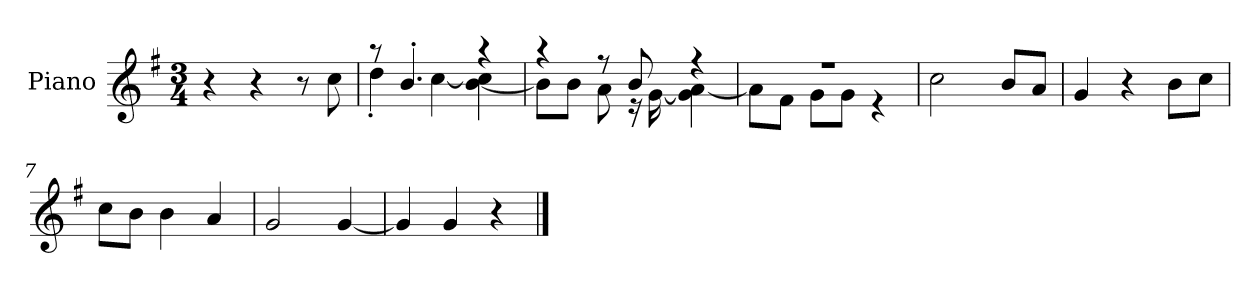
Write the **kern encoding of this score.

**kern
*part1
*staff1
*I"Piano
*I'P-no
*clefG2
*k[f#]
*M3/4
*MM179
=1
4r
4r
8r
8cc\
=2
*^
8r	4dd'\
4.b'/	.
.	[4cc\
4r	[4b\ 4cc\]
=3	=3
4r	8b\L]
.	8b\J
8r	8a\
8b/	16r
.	[16g\
4r	4g\] [4a\
=4	=4
2.r	8a\L]
.	8f#\J
.	8g\L
.	8g\J
.	4r
*v	*v
=5
2cc\
8b/L
8a/J
=6
4g/
4r
8b\L
8cc\J
=7
8cc\L
8b\J
4b\
4a/
=8
2g/
[4g/
!!LO:LB:g=z
=9
4g/]
4g/
4r
==
*-
